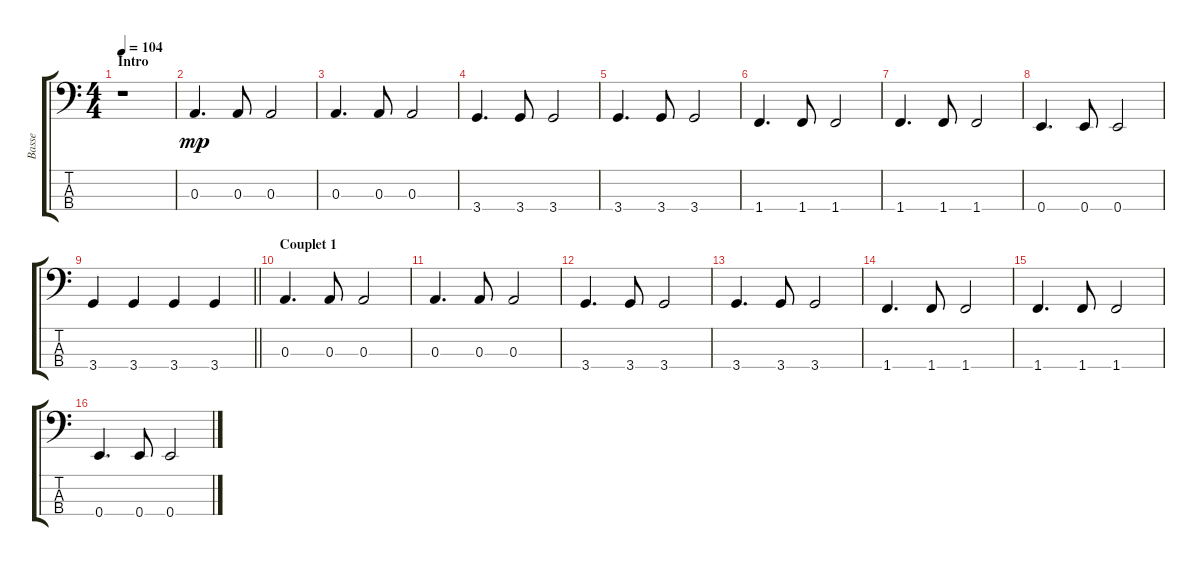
\track ("Basse" "Basse") {instrument electricbasspick}
\staff {score tabs}
\tuning (G2 D2 A1 E1) {hide}
\ts (4 4)
\section ("" "Intro")
\tempo 104
\clef f4
\ks c
r.1{dy mp instrument electricbasspick} |
0.3.4{d} 0.3.8 0.3.2 |
0.3.4{d} 0.3.8 0.3.2 |
3.4.4{d} 3.4.8 3.4.2 |
3.4.4{d} 3.4.8 3.4.2 |
1.4.4{d} 1.4.8 1.4.2 |
1.4.4{d} 1.4.8 1.4.2 |
0.4.4{d} 0.4.8 0.4.2 |
\barLineRight lightlight
3.4.4 3.4.4 3.4.4 3.4.4 |
\section ("" "Couplet 1")
0.3.4{d} 0.3.8 0.3.2 |
0.3.4{d} 0.3.8 0.3.2 |
3.4.4{d} 3.4.8 3.4.2 |
3.4.4{d} 3.4.8 3.4.2 |
1.4.4{d} 1.4.8 1.4.2 |
1.4.4{d} 1.4.8 1.4.2 |
0.4.4{d} 0.4.8 0.4.2
